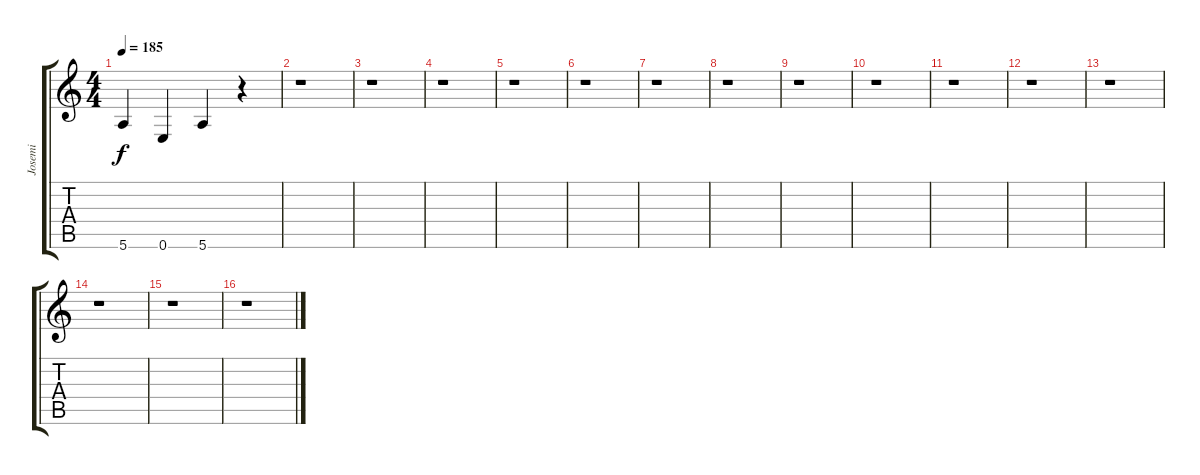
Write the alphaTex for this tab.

\track ("Josemi" "Josemi") {instrument distortionguitar}
\staff {score tabs}
\tuning (E4 B3 G3 D3 A2 E2) {hide}
\ts (4 4)
\tempo 185
\clef g2
\ks c
5.6.4{dy f} 0.6.4 5.6.4 r.4 |
r.1 |
r.1 |
r.1 |
r.1 |
r.1 |
r.1 |
r.1 |
r.1 |
r.1 |
r.1 |
r.1 |
r.1 |
r.1 |
r.1 |
r.1
